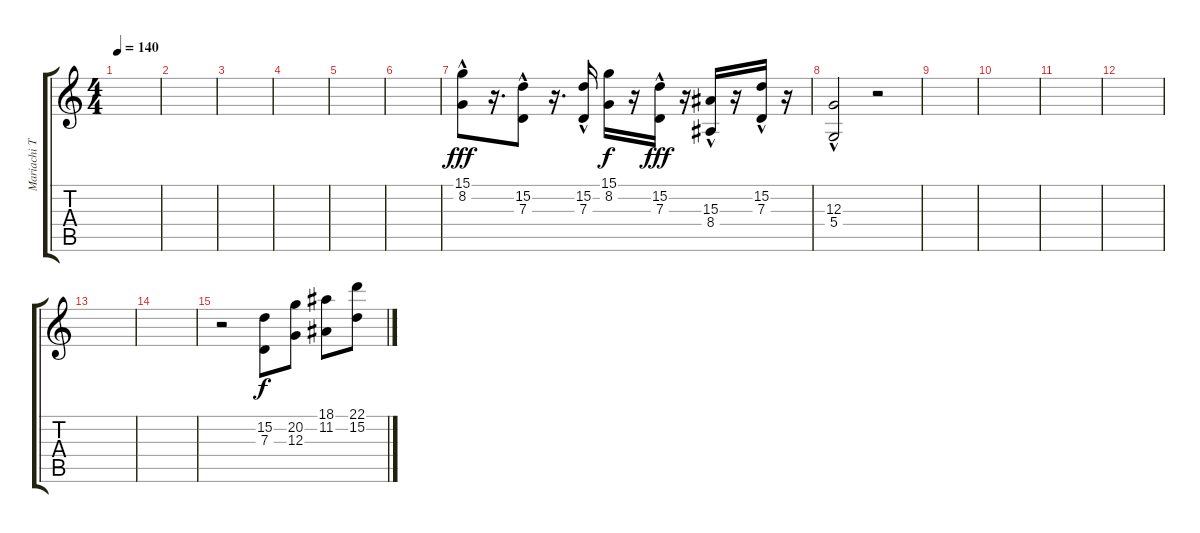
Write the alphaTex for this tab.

\track ("Mariachi Trumpet" "Mariachi T") {instrument trumpet}
\staff {score tabs}
\tuning (E4 B3 G3 D3 A2 E2) {hide}
\ts (4 4)
\tempo 140
\clef g2
\ks c
|
|
|
|
|
|
(15.1 8.2{hac}).8{dy fff} r.16{d} (15.2 7.3{hac}).8 r.16{d} (15.2 7.3{hac}).16 (15.1 8.2).16{dy f} r.16 (15.2 7.3{hac}).16{dy fff} r.16 (15.3 8.4{hac}).16 r.16 (15.2 7.3{hac}).16 r.16 |
(12.3 5.4{hac}).2 r.2 |
|
|
|
|
|
|
r.2 (15.2 7.3).8{dy f} (20.2 12.3).8 (18.1 11.2).8 (22.1 15.2).8
